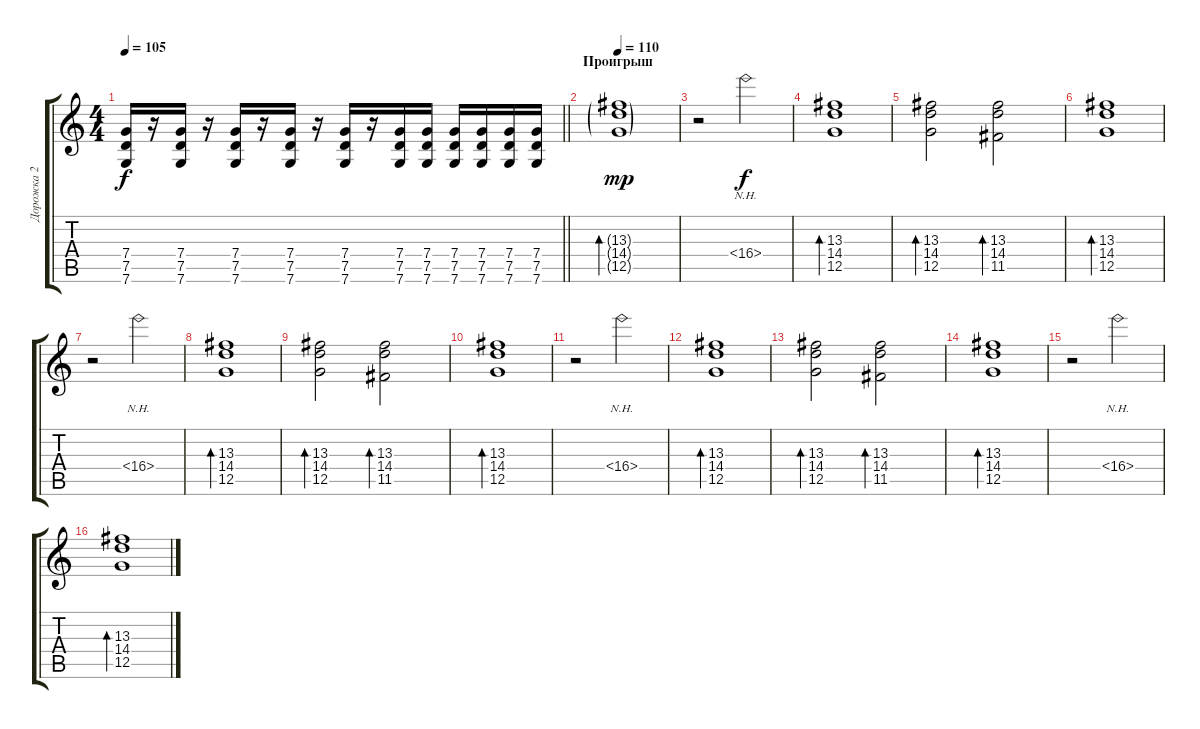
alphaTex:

\track ("Дорожка 2" "Дорожка 2") {instrument distortionguitar}
\staff {score tabs}
\tuning (D4 A3 F3 C3 G2 C2) {hide}
\ts (4 4)
\tempo 105
\clef g2
\barLineRight lightlight
\ks c
(7.4 7.5 7.6).16{dy f} r.16 (7.4 7.5 7.6).16 r.16 (7.4 7.5 7.6).16 r.16 (7.4 7.5 7.6).16 r.16 (7.4 7.5 7.6).16 r.16 (7.4 7.5 7.6).16 (7.4 7.5 7.6).16 (7.4 7.5 7.6).16 (7.4 7.5 7.6).16 (7.4 7.5 7.6).16 (7.4 7.5 7.6).16 |
\section ("" "Проигрыш")
\tempo 110
(13.3{g} 14.4{g} 12.5{g}).1{bd 120 dy mp instrument electricguitarclean} |
r.2 16.4{nh}.2{dy f} |
(13.3 14.4 12.5).1{bd 120} |
(13.3 14.4 12.5).2{bd 240} (13.3 14.4 11.5).2{bd 240} |
(13.3 14.4 12.5).1{bd 120} |
r.2 16.4{nh}.2 |
(13.3 14.4 12.5).1{bd 240} |
(13.3 14.4 12.5).2{bd 240} (13.3 14.4 11.5).2{bd 240} |
(13.3 14.4 12.5).1{bd 120} |
r.2 16.4{nh}.2 |
(13.3 14.4 12.5).1{bd 240} |
(13.3 14.4 12.5).2{bd 240} (13.3 14.4 11.5).2{bd 240} |
(13.3 14.4 12.5).1{bd 120} |
r.2 16.4{nh}.2 |
(13.3 14.4 12.5).1{bd 240}
